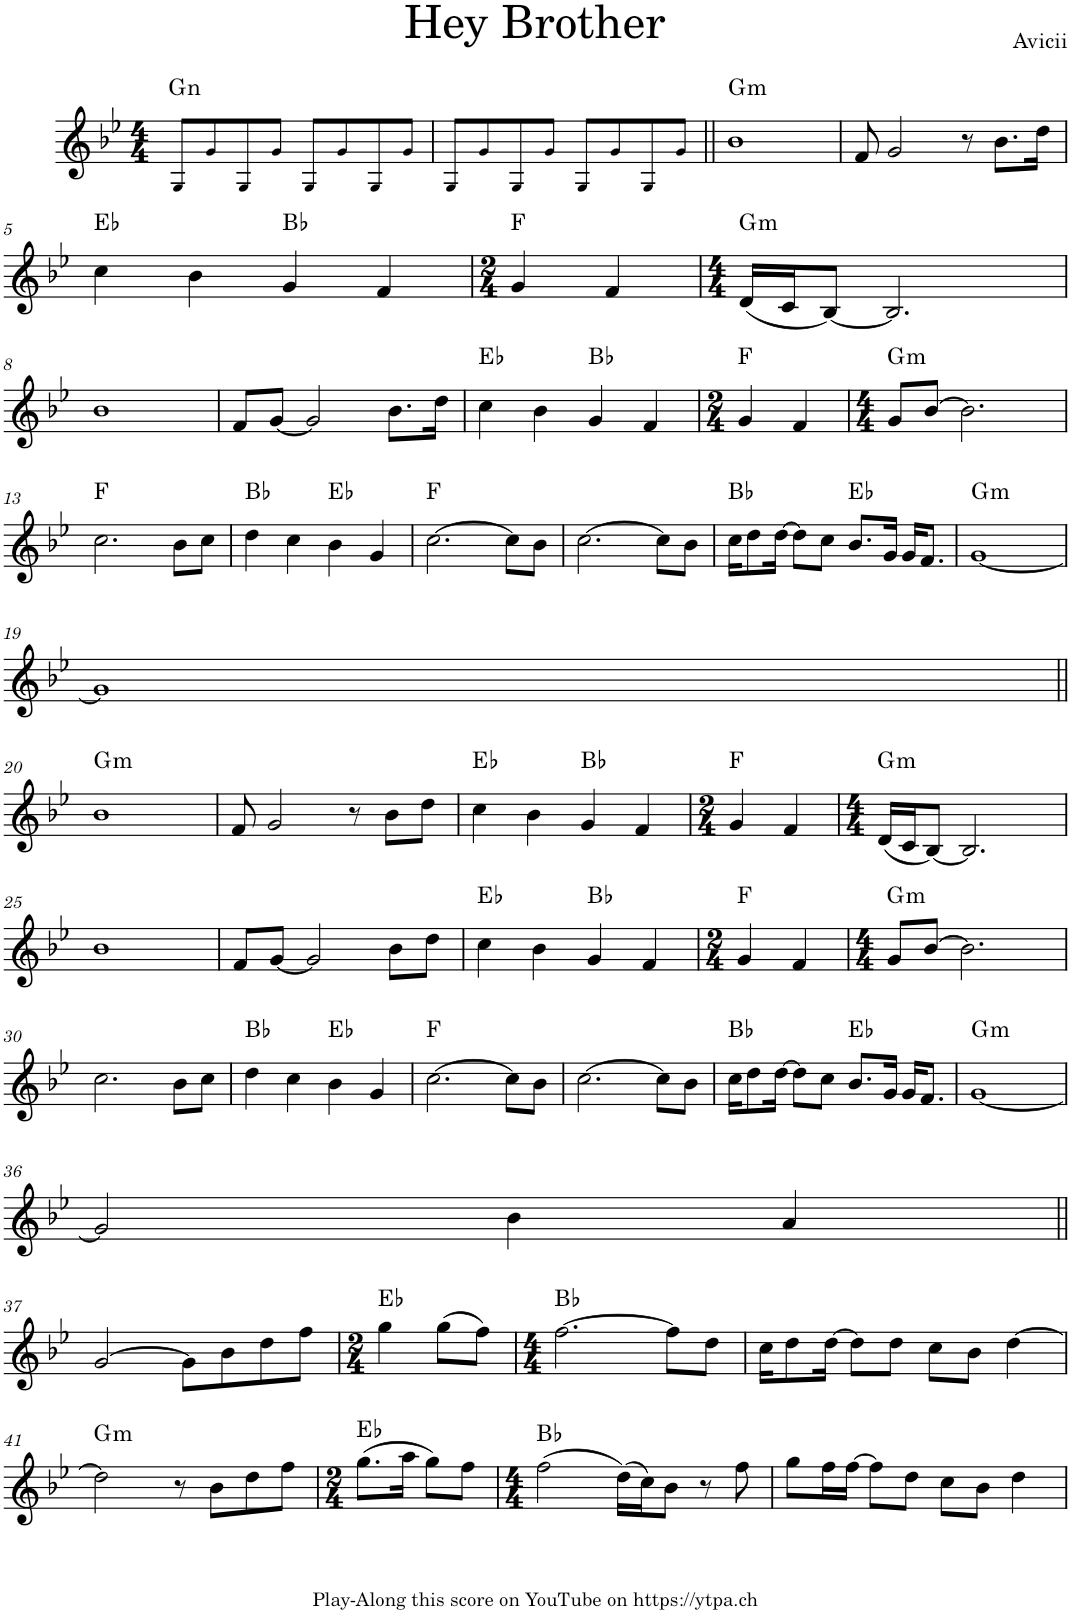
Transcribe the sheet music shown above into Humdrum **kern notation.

**kern	**harte
*part1	*part1
*staff1	*
*I"Piano	*
*I'Pno.	*
*clefG2	*
*k[b-e-]	*
*M4/4	*
=1	=1
!	!LO:H:kt=n
8G!/L	.
8g!/	.
8G!/	.
8g!/J	.
8G!/L	.
8g!/	.
8G!/	.
8g!/J	.
=2	=2
8G!/L	.
8g!/	.
8G!/	.
8g!/J	.
8G!/L	.
8g!/	.
8G!/	.
8g!/J	.
=3||	=3||
!	!LO:H:kt=m
1b-	G:min
=4	=4
8f/	.
2g/	.
8r	.
8.b-\L	.
16dd\Jk	.
!!LO:LB:g=z
=5	=5
4cc\	Eb:maj
4b-\	.
4g/	Bb:maj
4f/	.
=6	=6
*M2/4	*
4g/	F:maj
4f/	.
=7	=7
*M4/4	*
!	!LO:H:kt=m
(16d/LL	G:min
16c/J	.
[8B-/J)	.
2.B-/]	.
!!LO:LB:g=z
=8	=8
1b-	.
=9	=9
8f/L	.
[8g/J	.
2g/]	.
8.b-\L	.
16dd\Jk	.
=10	=10
4cc\	Eb:maj
4b-\	.
4g/	Bb:maj
4f/	.
=11	=11
*M2/4	*
4g/	F:maj
4f/	.
=12	=12
*M4/4	*
!	!LO:H:kt=m
8g/L	G:min
[8b-/J	.
2.b-\]	.
!!LO:LB:g=z
=13	=13
2.cc\	F:maj
8b-\L	.
8cc\J	.
=14	=14
4dd\	Bb:maj
4cc\	.
4b-\	Eb:maj
4g/	.
=15	=15
[2.cc\	F:maj
8cc\L]	.
8b-\J	.
=16	=16
[2.cc\	.
8cc\L]	.
8b-\J	.
=17	=17
16cc\KL	Bb:maj
8dd\	.
[16dd\Jk	.
8dd\L]	.
8cc\J	.
8.b-/L	Eb:maj
16g/Jk	.
16g/KL	.
8.f/J	.
=18	=18
!	!LO:H:kt=m
[1g	G:min
!!LO:LB:g=z
=19	=19
1g]	.
!!LO:LB:g=z
=20||	=20||
!	!LO:H:kt=m
1b-	G:min
=21	=21
8f/	.
2g/	.
8r	.
8b-\L	.
8dd\J	.
=22	=22
4cc\	Eb:maj
4b-\	.
4g/	Bb:maj
4f/	.
=23	=23
*M2/4	*
4g/	F:maj
4f/	.
=24	=24
*M4/4	*
!	!LO:H:kt=m
(16d/LL	G:min
16c/J	.
[8B-/J)	.
2.B-/]	.
!!LO:LB:g=z
=25	=25
1b-	.
=26	=26
8f/L	.
[8g/J	.
2g/]	.
8b-\L	.
8dd\J	.
=27	=27
4cc\	Eb:maj
4b-\	.
4g/	Bb:maj
4f/	.
=28	=28
*M2/4	*
4g/	F:maj
4f/	.
=29	=29
*M4/4	*
!	!LO:H:kt=m
8g/L	G:min
[8b-/J	.
2.b-\]	.
!!LO:LB:g=z
=30	=30
2.cc\	.
8b-\L	.
8cc\J	.
=31	=31
4dd\	Bb:maj
4cc\	.
4b-\	Eb:maj
4g/	.
=32	=32
[2.cc\	F:maj
8cc\L]	.
8b-\J	.
=33	=33
[2.cc\	.
8cc\L]	.
8b-\J	.
=34	=34
16cc\KL	Bb:maj
8dd\	.
[16dd\Jk	.
8dd\L]	.
8cc\J	.
8.b-/L	Eb:maj
16g/Jk	.
16g/KL	.
8.f/J	.
=35	=35
!	!LO:H:kt=m
[1g	G:min
!!LO:LB:g=z
=36	=36
2g/]	.
4b-\	.
4a/	.
!!LO:LB:g=z
=37||	=37||
[2g/	.
8g\L]	.
8b-\	.
8dd\	.
8ff\J	.
=38	=38
*M2/4	*
4gg\	Eb:maj
(8gg\L	.
8ff\J)	.
=39	=39
*M4/4	*
[2.ff\	Bb:maj
8ff\L]	.
8dd\J	.
=40	=40
16cc\KL	.
8dd\	.
[16dd\Jk	.
8dd\L]	.
8dd\J	.
8cc\L	.
8b-\J	.
[4dd\	.
!!LO:LB:g=z
=41	=41
!	!LO:H:kt=m
2dd\]	G:min
8r	.
8b-\L	.
8dd\	.
8ff\J	.
=42	=42
*M2/4	*
(8.gg\L	Eb:maj
16aa\Jk	.
8gg\L)	.
8ff\J	.
=43	=43
*M4/4	*
(2ff\	Bb:maj
(16dd\LL)	.
16cc\J)	.
8b-\J	.
8r	.
8ff\	.
=44	=44
8gg\L	.
16ff\L	.
[16ff\JJ	.
8ff\L]	.
8dd\J	.
8cc\L	.
8b-\J	.
4dd\	.
=	=
*-	*-
